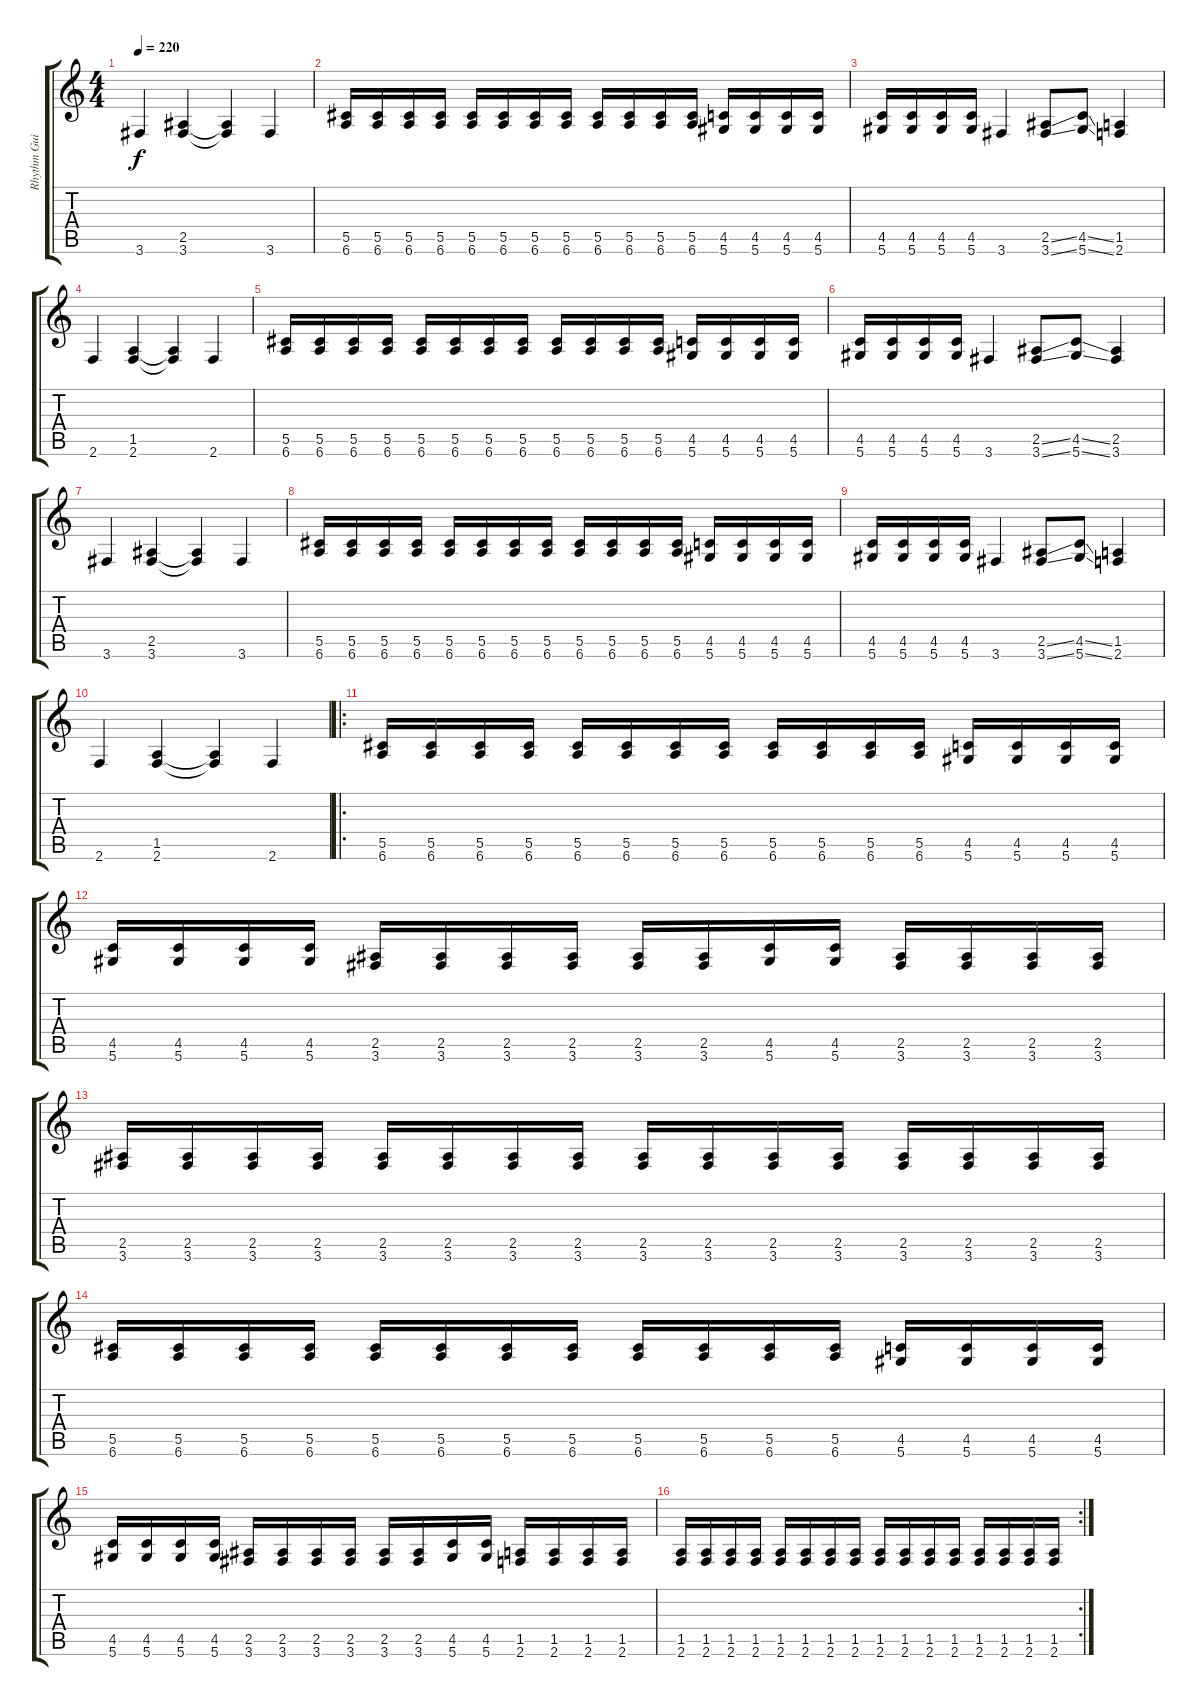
\track ("Rhythm Guitar II" "Rhythm Gui") {instrument distortionguitar}
\staff {score tabs}
\tuning (Eb4 Bb3 Gb3 Db3 Ab2 Eb2) {hide}
\ts (4 4)
\tempo 220
\clef g2
\ks c
3.6.4{dy f} (2.5 3.6).4 (2.5{t} 3.6{t}).4 3.6.4 |
(5.5 6.6).16 (5.5 6.6).16 (5.5 6.6).16 (5.5 6.6).16 (5.5 6.6).16 (5.5 6.6).16 (5.5 6.6).16 (5.5 6.6).16 (5.5 6.6).16 (5.5 6.6).16 (5.5 6.6).16 (5.5 6.6).16 (4.5 5.6).16 (4.5 5.6).16 (4.5 5.6).16 (4.5 5.6).16 |
(4.5 5.6).16 (4.5 5.6).16 (4.5 5.6).16 (4.5 5.6).16 3.6.4 (2.5{ss} 3.6{ss}).8 (4.5{ss} 5.6{ss}).8 (1.5 2.6).4 |
2.6.4 (1.5 2.6).4 (1.5{t} 2.6{t}).4 2.6.4 |
(5.5 6.6).16 (5.5 6.6).16 (5.5 6.6).16 (5.5 6.6).16 (5.5 6.6).16 (5.5 6.6).16 (5.5 6.6).16 (5.5 6.6).16 (5.5 6.6).16 (5.5 6.6).16 (5.5 6.6).16 (5.5 6.6).16 (4.5 5.6).16 (4.5 5.6).16 (4.5 5.6).16 (4.5 5.6).16 |
(4.5 5.6).16 (4.5 5.6).16 (4.5 5.6).16 (4.5 5.6).16 3.6.4 (2.5{ss} 3.6{ss}).8 (4.5{ss} 5.6{ss}).8 (2.5 3.6).4 |
3.6.4 (2.5 3.6).4 (2.5{t} 3.6{t}).4 3.6.4 |
(5.5 6.6).16 (5.5 6.6).16 (5.5 6.6).16 (5.5 6.6).16 (5.5 6.6).16 (5.5 6.6).16 (5.5 6.6).16 (5.5 6.6).16 (5.5 6.6).16 (5.5 6.6).16 (5.5 6.6).16 (5.5 6.6).16 (4.5 5.6).16 (4.5 5.6).16 (4.5 5.6).16 (4.5 5.6).16 |
(4.5 5.6).16 (4.5 5.6).16 (4.5 5.6).16 (4.5 5.6).16 3.6.4 (2.5{ss} 3.6{ss}).8 (4.5{ss} 5.6{ss}).8 (1.5 2.6).4 |
2.6.4 (1.5 2.6).4 (1.5{t} 2.6{t}).4 2.6.4 |
\ro
(5.5 6.6).16 (5.5 6.6).16 (5.5 6.6).16 (5.5 6.6).16 (5.5 6.6).16 (5.5 6.6).16 (5.5 6.6).16 (5.5 6.6).16 (5.5 6.6).16 (5.5 6.6).16 (5.5 6.6).16 (5.5 6.6).16 (4.5 5.6).16 (4.5 5.6).16 (4.5 5.6).16 (4.5 5.6).16 |
(4.5 5.6).16 (4.5 5.6).16 (4.5 5.6).16 (4.5 5.6).16 (2.5 3.6).16 (2.5 3.6).16 (2.5 3.6).16 (2.5 3.6).16 (2.5 3.6).16 (2.5 3.6).16 (4.5 5.6).16 (4.5 5.6).16 (2.5 3.6).16 (2.5 3.6).16 (2.5 3.6).16 (2.5 3.6).16 |
(2.5 3.6).16 (2.5 3.6).16 (2.5 3.6).16 (2.5 3.6).16 (2.5 3.6).16 (2.5 3.6).16 (2.5 3.6).16 (2.5 3.6).16 (2.5 3.6).16 (2.5 3.6).16 (2.5 3.6).16 (2.5 3.6).16 (2.5 3.6).16 (2.5 3.6).16 (2.5 3.6).16 (2.5 3.6).16 |
(5.5 6.6).16 (5.5 6.6).16 (5.5 6.6).16 (5.5 6.6).16 (5.5 6.6).16 (5.5 6.6).16 (5.5 6.6).16 (5.5 6.6).16 (5.5 6.6).16 (5.5 6.6).16 (5.5 6.6).16 (5.5 6.6).16 (4.5 5.6).16 (4.5 5.6).16 (4.5 5.6).16 (4.5 5.6).16 |
(4.5 5.6).16 (4.5 5.6).16 (4.5 5.6).16 (4.5 5.6).16 (2.5 3.6).16 (2.5 3.6).16 (2.5 3.6).16 (2.5 3.6).16 (2.5 3.6).16 (2.5 3.6).16 (4.5 5.6).16 (4.5 5.6).16 (1.5 2.6).16 (1.5 2.6).16 (1.5 2.6).16 (1.5 2.6).16 |
\rc 2
(1.5 2.6).16 (1.5 2.6).16 (1.5 2.6).16 (1.5 2.6).16 (1.5 2.6).16 (1.5 2.6).16 (1.5 2.6).16 (1.5 2.6).16 (1.5 2.6).16 (1.5 2.6).16 (1.5 2.6).16 (1.5 2.6).16 (1.5 2.6).16 (1.5 2.6).16 (1.5 2.6).16 (1.5 2.6).16
